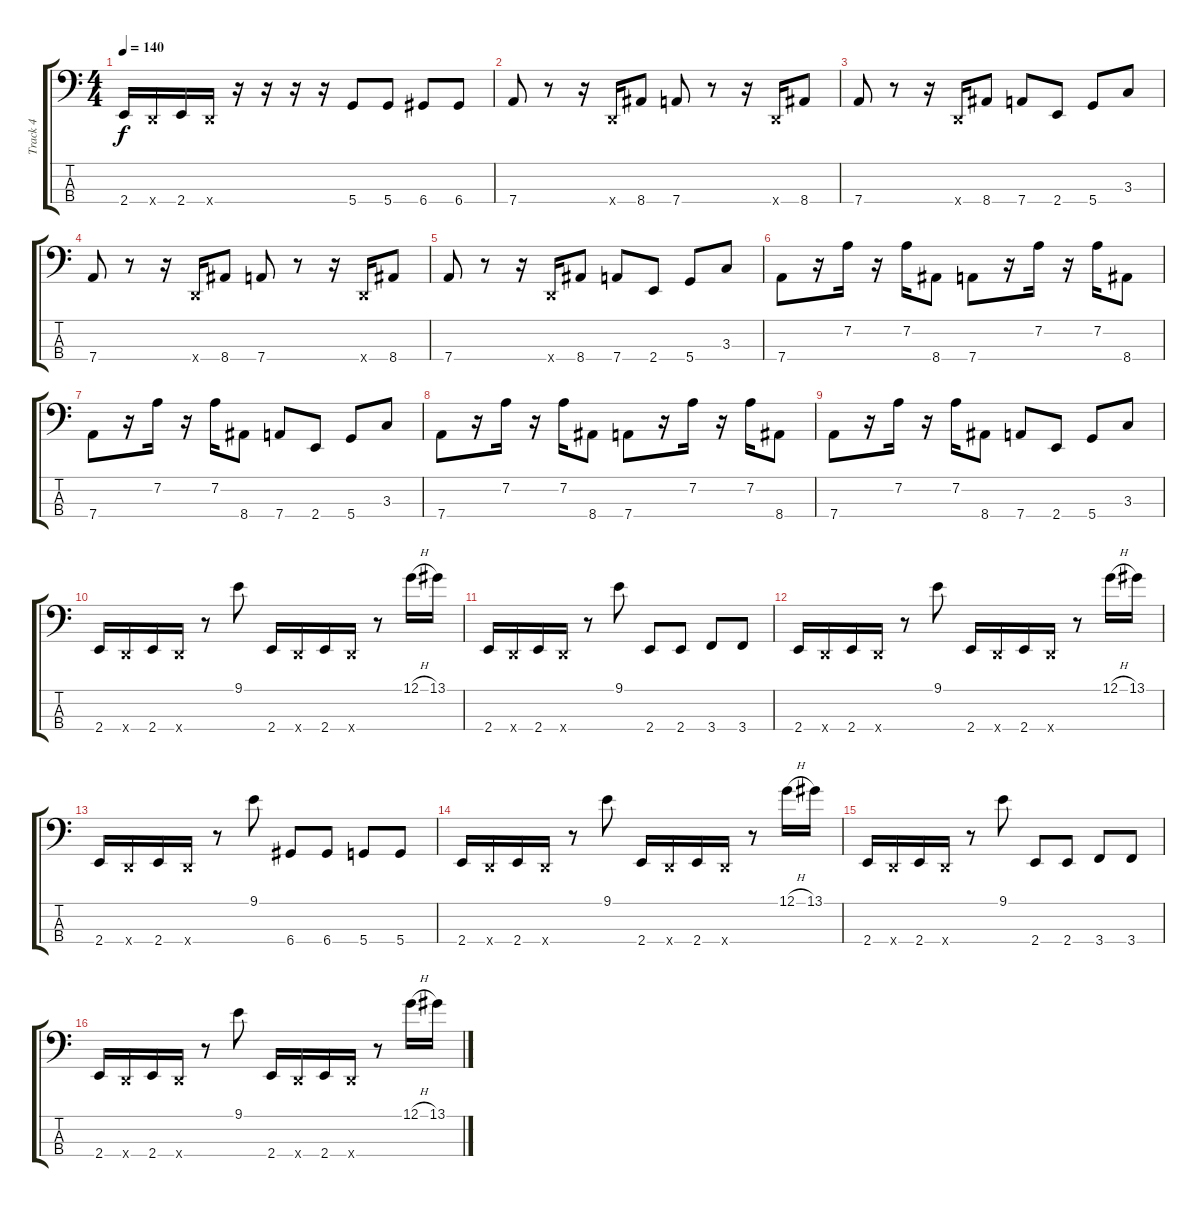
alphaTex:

\track ("Track 4" "Track 4") {instrument slapbass1}
\staff {score tabs}
\tuning (G2 D2 A1 D1) {hide}
\ts (4 4)
\tempo 140
\clef f4
\ks c
2.4.16{dy f} 0.4{x}.16 2.4.16 0.4{x}.16 r.16 r.16 r.16 r.16 5.4.8 5.4.8 6.4.8 6.4.8 |
7.4.8 r.8 r.16 0.4{x}.16 8.4.8 7.4.8 r.8 r.16 0.4{x}.16 8.4.8 |
7.4.8 r.8 r.16 0.4{x}.16 8.4.8 7.4.8 2.4.8 5.4.8 3.3.8 |
7.4.8 r.8 r.16 0.4{x}.16 8.4.8 7.4.8 r.8 r.16 0.4{x}.16 8.4.8 |
7.4.8 r.8 r.16 0.4{x}.16 8.4.8 7.4.8 2.4.8 5.4.8 3.3.8 |
7.4.8 r.16 7.2.16 r.16 7.2.16 8.4.8 7.4.8 r.16 7.2.16 r.16 7.2.16 8.4.8 |
7.4.8 r.16 7.2.16 r.16 7.2.16 8.4.8 7.4.8 2.4.8 5.4.8 3.3.8 |
7.4.8 r.16 7.2.16 r.16 7.2.16 8.4.8 7.4.8 r.16 7.2.16 r.16 7.2.16 8.4.8 |
7.4.8 r.16 7.2.16 r.16 7.2.16 8.4.8 7.4.8 2.4.8 5.4.8 3.3.8 |
2.4.16 0.4{x}.16 2.4.16 0.4{x}.16 r.8 9.1.8 2.4.16 0.4{x}.16 2.4.16 0.4{x}.16 r.8 12.1{h}.16 13.1.16 |
2.4.16 0.4{x}.16 2.4.16 0.4{x}.16 r.8 9.1.8 2.4.8 2.4.8 3.4.8 3.4.8 |
2.4.16 0.4{x}.16 2.4.16 0.4{x}.16 r.8 9.1.8 2.4.16 0.4{x}.16 2.4.16 0.4{x}.16 r.8 12.1{h}.16 13.1.16 |
2.4.16 0.4{x}.16 2.4.16 0.4{x}.16 r.8 9.1.8 6.4.8 6.4.8 5.4.8 5.4.8 |
2.4.16 0.4{x}.16 2.4.16 0.4{x}.16 r.8 9.1.8 2.4.16 0.4{x}.16 2.4.16 0.4{x}.16 r.8 12.1{h}.16 13.1.16 |
2.4.16 0.4{x}.16 2.4.16 0.4{x}.16 r.8 9.1.8 2.4.8 2.4.8 3.4.8 3.4.8 |
2.4.16 0.4{x}.16 2.4.16 0.4{x}.16 r.8 9.1.8 2.4.16 0.4{x}.16 2.4.16 0.4{x}.16 r.8 12.1{h}.16 13.1.16
